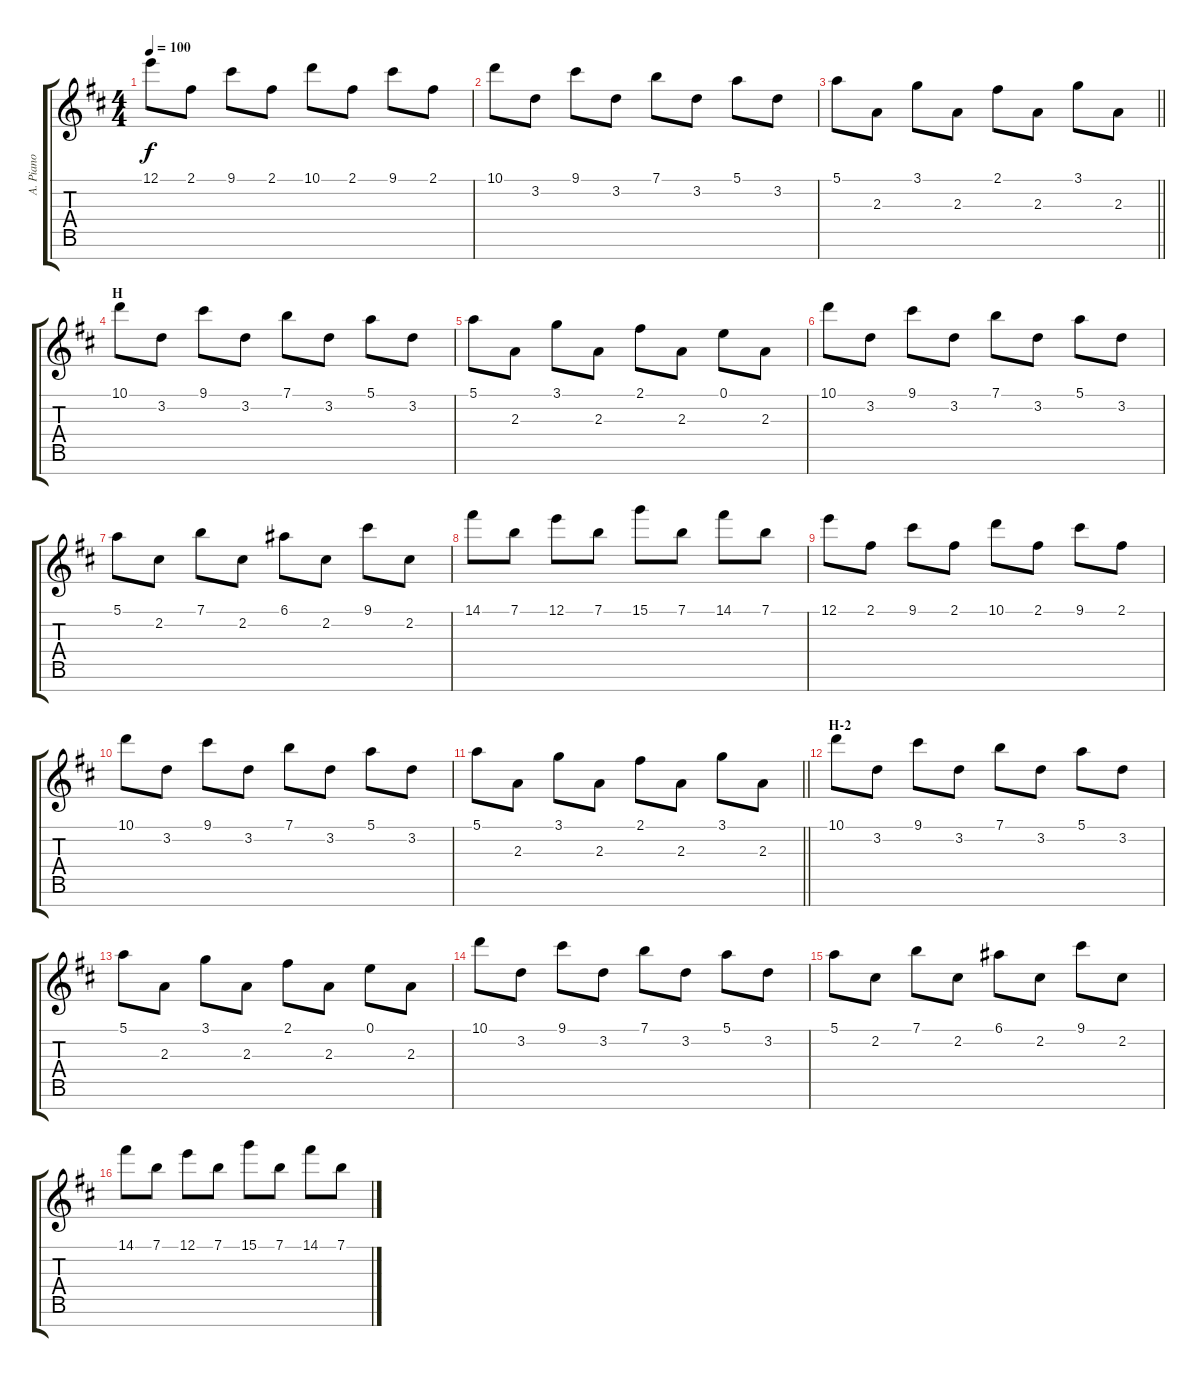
\track ("A. Piano" "A. Piano") {instrument acousticgrandpiano}
\staff {score tabs}
\tuning (E5 B4 G4 D4 A3 E3 B2) {hide}
\ts (4 4)
\tempo 100
\clef g2
\ks d
12.1.8{dy f} 2.1.8 9.1.8 2.1.8 10.1.8 2.1.8 9.1.8 2.1.8 |
10.1.8 3.2.8 9.1.8 3.2.8 7.1.8 3.2.8 5.1.8 3.2.8 |
\barLineRight lightlight
5.1.8 2.3.8 3.1.8 2.3.8 2.1.8 2.3.8 3.1.8 2.3.8 |
\section ("" "H")
10.1.8 3.2.8 9.1.8 3.2.8 7.1.8 3.2.8 5.1.8 3.2.8 |
5.1.8 2.3.8 3.1.8 2.3.8 2.1.8 2.3.8 0.1.8 2.3.8 |
10.1.8 3.2.8 9.1.8 3.2.8 7.1.8 3.2.8 5.1.8 3.2.8 |
5.1.8 2.2.8 7.1.8 2.2.8 6.1.8 2.2.8 9.1.8 2.2.8 |
14.1.8 7.1.8 12.1.8 7.1.8 15.1.8 7.1.8 14.1.8 7.1.8 |
12.1.8 2.1.8 9.1.8 2.1.8 10.1.8 2.1.8 9.1.8 2.1.8 |
10.1.8 3.2.8 9.1.8 3.2.8 7.1.8 3.2.8 5.1.8 3.2.8 |
\barLineRight lightlight
5.1.8 2.3.8 3.1.8 2.3.8 2.1.8 2.3.8 3.1.8 2.3.8 |
\section ("" "H-2")
10.1.8 3.2.8 9.1.8 3.2.8 7.1.8 3.2.8 5.1.8 3.2.8 |
5.1.8 2.3.8 3.1.8 2.3.8 2.1.8 2.3.8 0.1.8 2.3.8 |
10.1.8 3.2.8 9.1.8 3.2.8 7.1.8 3.2.8 5.1.8 3.2.8 |
5.1.8 2.2.8 7.1.8 2.2.8 6.1.8 2.2.8 9.1.8 2.2.8 |
14.1.8 7.1.8 12.1.8 7.1.8 15.1.8 7.1.8 14.1.8 7.1.8
